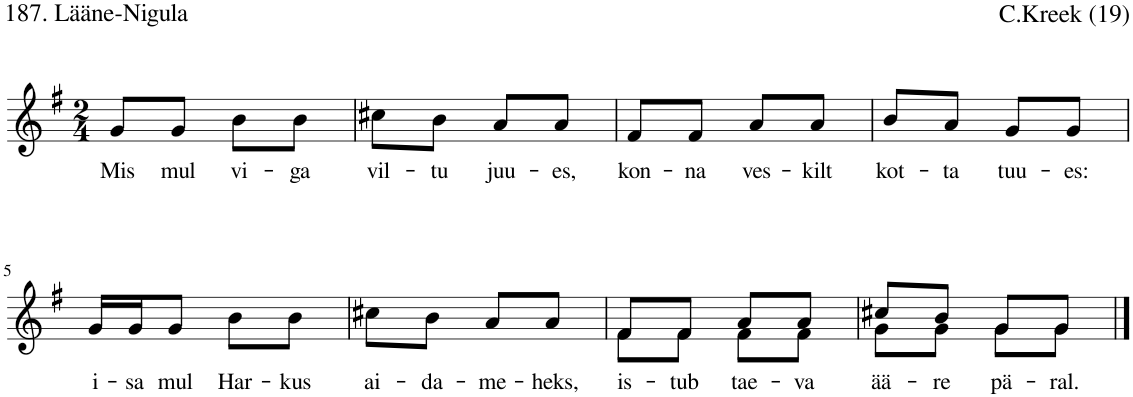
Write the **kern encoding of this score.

**kern	**text
*part1	*part1
*staff1	*staff1
*I"Melody	*
*clefG2	*
*k[f#]	*
*M2/4	*
=1	=1
!	!LO:LY:b
8g/L	Mis
!	!LO:LY:b
8g/J	mul
!	!LO:LY:b
8b\L	vi-
!	!LO:LY:b
8b\J	-ga
=2	=2
!	!LO:LY:b
8cc#X\L	vil-
!	!LO:LY:b
8b\J	-tu
!	!LO:LY:b
8a/L	juu-
!	!LO:LY:b
8a/J	-es,
=3	=3
!	!LO:LY:b
8f#/L	kon-
!	!LO:LY:b
8f#/J	-na
!	!LO:LY:b
8a/L	ves-
!	!LO:LY:b
8a/J	-kilt
=4	=4
!	!LO:LY:b
8b/L	kot-
!	!LO:LY:b
8a/J	-ta
!	!LO:LY:b
8g/L	tuu-
!	!LO:LY:b
8g/J	-es:
!!LO:LB:g=z
=5	=5
!	!LO:LY:b
16g/LL	i-
!	!LO:LY:b
16g/J	-sa
!	!LO:LY:b
8g/J	mul
!	!LO:LY:b
8b\L	Har-
!	!LO:LY:b
8b\J	-kus
=6	=6
!	!LO:LY:b
8cc#X\L	ai-
!	!LO:LY:b
8b\J	-da-
!	!LO:LY:b
8a/L	-me-
!	!LO:LY:b
8a/J	-heks,
=7	=7
!	!LO:LY:b
*^	*
8f#/L	8f#\L	is-
!	!	!LO:LY:b
8f#/J	8f#\J	-tub
!	!	!LO:LY:b
8a/L	8f#\L	tae-
!	!	!LO:LY:b
8a/J	8f#\J	-va
=8	=8	=8
!	!	!LO:LY:b
8cc#X/L	8g\L	ää-
!	!	!LO:LY:b
8b/J	8g\J	-re
!	!	!LO:LY:b
8g/L	8g\L	pä-
!	!	!LO:LY:b
8g/J	8g\J	-ral.
*v	*v	*
==	==
*-	*-
